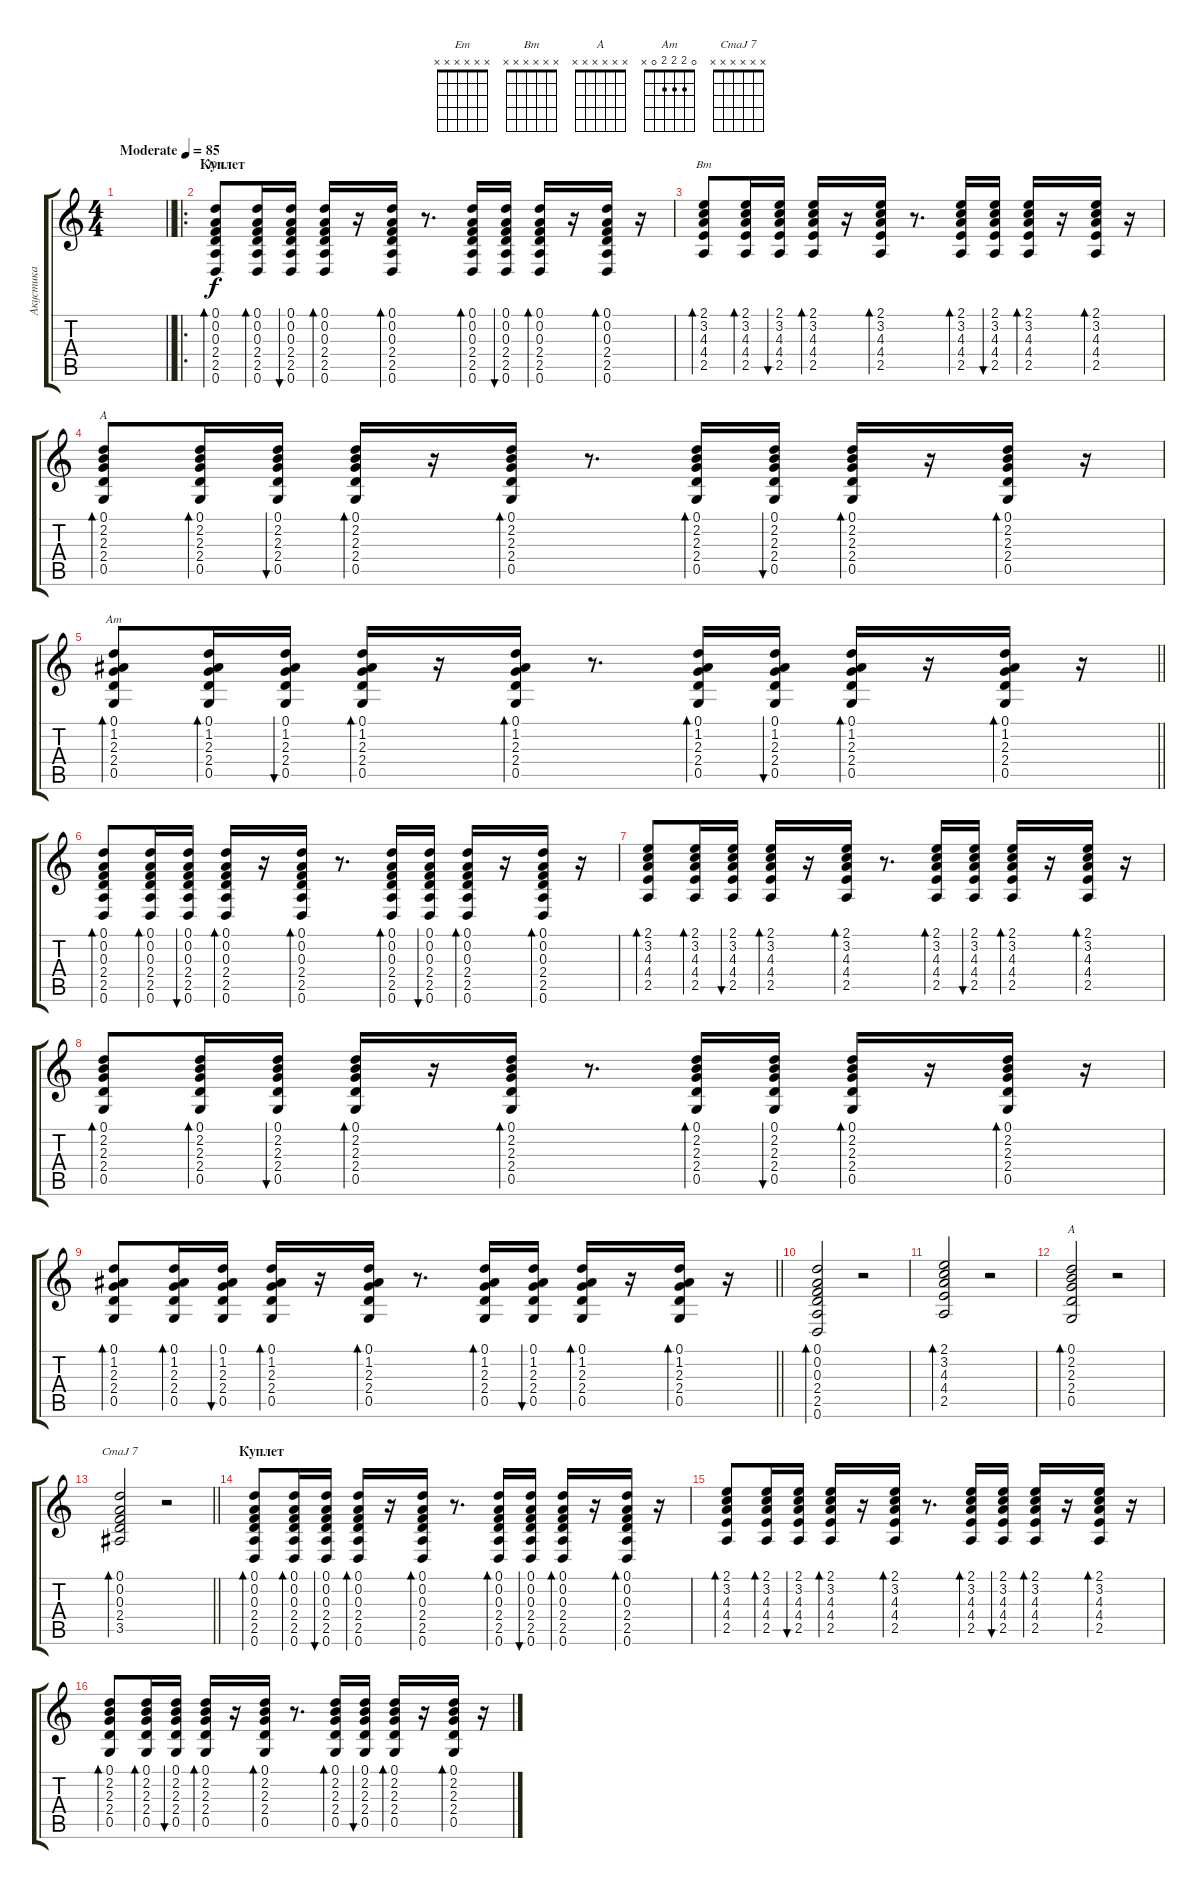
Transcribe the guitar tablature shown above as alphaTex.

\track ("Акустика" "Акустика") {instrument acousticguitarnylon}
\staff {score tabs}
\tuning (D4 A3 F3 C3 G2 D2) {hide}
\chord ("Em" x x x x x x)
\chord ("Bm" x x x x x x)
\chord ("A" 0 2 2 2 0 x)
\chord ("Am" 0 2 2 2 0 x)
\chord ("A" x x x x x x)
\chord ("CmaJ 7" x x x x x x)
\ts (4 4)
\tempo (85 "Moderate")
\clef g2
\barLineRight lightlight
\ks c
|
\ro
\section ("" "Куплет")
(0.1 0.2 0.3 2.4 2.5 0.6).8{bd 60 ch "Em"} (0.1 0.2 0.3 2.4 2.5 0.6).16{bd 60} (0.1 0.2 0.3 2.4 2.5 0.6).16{bu 60} (0.1 0.2 0.3 2.4 2.5 0.6).16{bd 60} r.16 (0.1 0.2 0.3 2.4 2.5 0.6).16{bd 60} r.8{d} (0.1 0.2 0.3 2.4 2.5 0.6).16{bd 60} (0.1 0.2 0.3 2.4 2.5 0.6).16{bu 60} (0.1 0.2 0.3 2.4 2.5 0.6).16{bd 60} r.16 (0.1 0.2 0.3 2.4 2.5 0.6).16{bd 60} r.16 |
(2.1 3.2 4.3 4.4 2.5).8{bd 60 ch "Bm"} (2.1 3.2 4.3 4.4 2.5).16{bd 60} (2.1 3.2 4.3 4.4 2.5).16{bu 60} (2.1 3.2 4.3 4.4 2.5).16{bd 60} r.16 (2.1 3.2 4.3 4.4 2.5).16{bd 60} r.8{d} (2.1 3.2 4.3 4.4 2.5).16{bd 60} (2.1 3.2 4.3 4.4 2.5).16{bu 60} (2.1 3.2 4.3 4.4 2.5).16{bd 60} r.16 (2.1 3.2 4.3 4.4 2.5).16{bd 60} r.16 |
(0.1 2.2 2.3 2.4 0.5).8{bd 60 ch "A"} (0.1 2.2 2.3 2.4 0.5).16{bd 60} (0.1 2.2 2.3 2.4 0.5).16{bu 60} (0.1 2.2 2.3 2.4 0.5).16{bd 60} r.16 (0.1 2.2 2.3 2.4 0.5).16{bd 60} r.8{d} (0.1 2.2 2.3 2.4 0.5).16{bd 60} (0.1 2.2 2.3 2.4 0.5).16{bu 60} (0.1 2.2 2.3 2.4 0.5).16{bd 60} r.16 (0.1 2.2 2.3 2.4 0.5).16{bd 60} r.16 |
\barLineRight lightlight
(0.1 1.2 2.3 2.4 0.5).8{bd 60 ch "Am"} (0.1 1.2 2.3 2.4 0.5).16{bd 60} (0.1 1.2 2.3 2.4 0.5).16{bu 60} (0.1 1.2 2.3 2.4 0.5).16{bd 60} r.16 (0.1 1.2 2.3 2.4 0.5).16{bd 60} r.8{d} (0.1 1.2 2.3 2.4 0.5).16{bd 60} (0.1 1.2 2.3 2.4 0.5).16{bu 60} (0.1 1.2 2.3 2.4 0.5).16{bd 60} r.16 (0.1 1.2 2.3 2.4 0.5).16{bd 60} r.16 |
(0.1 0.2 0.3 2.4 2.5 0.6).8{bd 60} (0.1 0.2 0.3 2.4 2.5 0.6).16{bd 60} (0.1 0.2 0.3 2.4 2.5 0.6).16{bu 60} (0.1 0.2 0.3 2.4 2.5 0.6).16{bd 60} r.16 (0.1 0.2 0.3 2.4 2.5 0.6).16{bd 60} r.8{d} (0.1 0.2 0.3 2.4 2.5 0.6).16{bd 60} (0.1 0.2 0.3 2.4 2.5 0.6).16{bu 60} (0.1 0.2 0.3 2.4 2.5 0.6).16{bd 60} r.16 (0.1 0.2 0.3 2.4 2.5 0.6).16{bd 60} r.16 |
(2.1 3.2 4.3 4.4 2.5).8{bd 60} (2.1 3.2 4.3 4.4 2.5).16{bd 60} (2.1 3.2 4.3 4.4 2.5).16{bu 60} (2.1 3.2 4.3 4.4 2.5).16{bd 60} r.16 (2.1 3.2 4.3 4.4 2.5).16{bd 60} r.8{d} (2.1 3.2 4.3 4.4 2.5).16{bd 60} (2.1 3.2 4.3 4.4 2.5).16{bu 60} (2.1 3.2 4.3 4.4 2.5).16{bd 60} r.16 (2.1 3.2 4.3 4.4 2.5).16{bd 60} r.16 |
(0.1 2.2 2.3 2.4 0.5).8{bd 60} (0.1 2.2 2.3 2.4 0.5).16{bd 60} (0.1 2.2 2.3 2.4 0.5).16{bu 60} (0.1 2.2 2.3 2.4 0.5).16{bd 60} r.16 (0.1 2.2 2.3 2.4 0.5).16{bd 60} r.8{d} (0.1 2.2 2.3 2.4 0.5).16{bd 60} (0.1 2.2 2.3 2.4 0.5).16{bu 60} (0.1 2.2 2.3 2.4 0.5).16{bd 60} r.16 (0.1 2.2 2.3 2.4 0.5).16{bd 60} r.16 |
\barLineRight lightlight
(0.1 1.2 2.3 2.4 0.5).8{bd 60} (0.1 1.2 2.3 2.4 0.5).16{bd 60} (0.1 1.2 2.3 2.4 0.5).16{bu 60} (0.1 1.2 2.3 2.4 0.5).16{bd 60} r.16 (0.1 1.2 2.3 2.4 0.5).16{bd 60} r.8{d} (0.1 1.2 2.3 2.4 0.5).16{bd 60} (0.1 1.2 2.3 2.4 0.5).16{bu 60} (0.1 1.2 2.3 2.4 0.5).16{bd 60} r.16 (0.1 1.2 2.3 2.4 0.5).16{bd 60} r.16 |
(0.1 0.2 0.3 2.4 2.5 0.6).2{bd 240} r.2 |
(2.1 3.2 4.3 4.4 2.5).2{bd 240} r.2 |
(0.1 2.2 2.3 2.4 0.5).2{bd 240 ch "A"} r.2 |
\barLineRight lightlight
(0.1 0.2 0.3 2.4 3.5).2{bd 240 ch "CmaJ 7"} r.2 |
\section ("" "Куплет")
(0.1 0.2 0.3 2.4 2.5 0.6).8{bd 60} (0.1 0.2 0.3 2.4 2.5 0.6).16{bd 60} (0.1 0.2 0.3 2.4 2.5 0.6).16{bu 60} (0.1 0.2 0.3 2.4 2.5 0.6).16{bd 60} r.16 (0.1 0.2 0.3 2.4 2.5 0.6).16{bd 60} r.8{d} (0.1 0.2 0.3 2.4 2.5 0.6).16{bd 60} (0.1 0.2 0.3 2.4 2.5 0.6).16{bu 60} (0.1 0.2 0.3 2.4 2.5 0.6).16{bd 60} r.16 (0.1 0.2 0.3 2.4 2.5 0.6).16{bd 60} r.16 |
(2.1 3.2 4.3 4.4 2.5).8{bd 60} (2.1 3.2 4.3 4.4 2.5).16{bd 60} (2.1 3.2 4.3 4.4 2.5).16{bu 60} (2.1 3.2 4.3 4.4 2.5).16{bd 60} r.16 (2.1 3.2 4.3 4.4 2.5).16{bd 60} r.8{d} (2.1 3.2 4.3 4.4 2.5).16{bd 60} (2.1 3.2 4.3 4.4 2.5).16{bu 60} (2.1 3.2 4.3 4.4 2.5).16{bd 60} r.16 (2.1 3.2 4.3 4.4 2.5).16{bd 60} r.16 |
(0.1 2.2 2.3 2.4 0.5).8{bd 60} (0.1 2.2 2.3 2.4 0.5).16{bd 60} (0.1 2.2 2.3 2.4 0.5).16{bu 60} (0.1 2.2 2.3 2.4 0.5).16{bd 60} r.16 (0.1 2.2 2.3 2.4 0.5).16{bd 60} r.8{d} (0.1 2.2 2.3 2.4 0.5).16{bd 60} (0.1 2.2 2.3 2.4 0.5).16{bu 60} (0.1 2.2 2.3 2.4 0.5).16{bd 60} r.16 (0.1 2.2 2.3 2.4 0.5).16{bd 60} r.16
